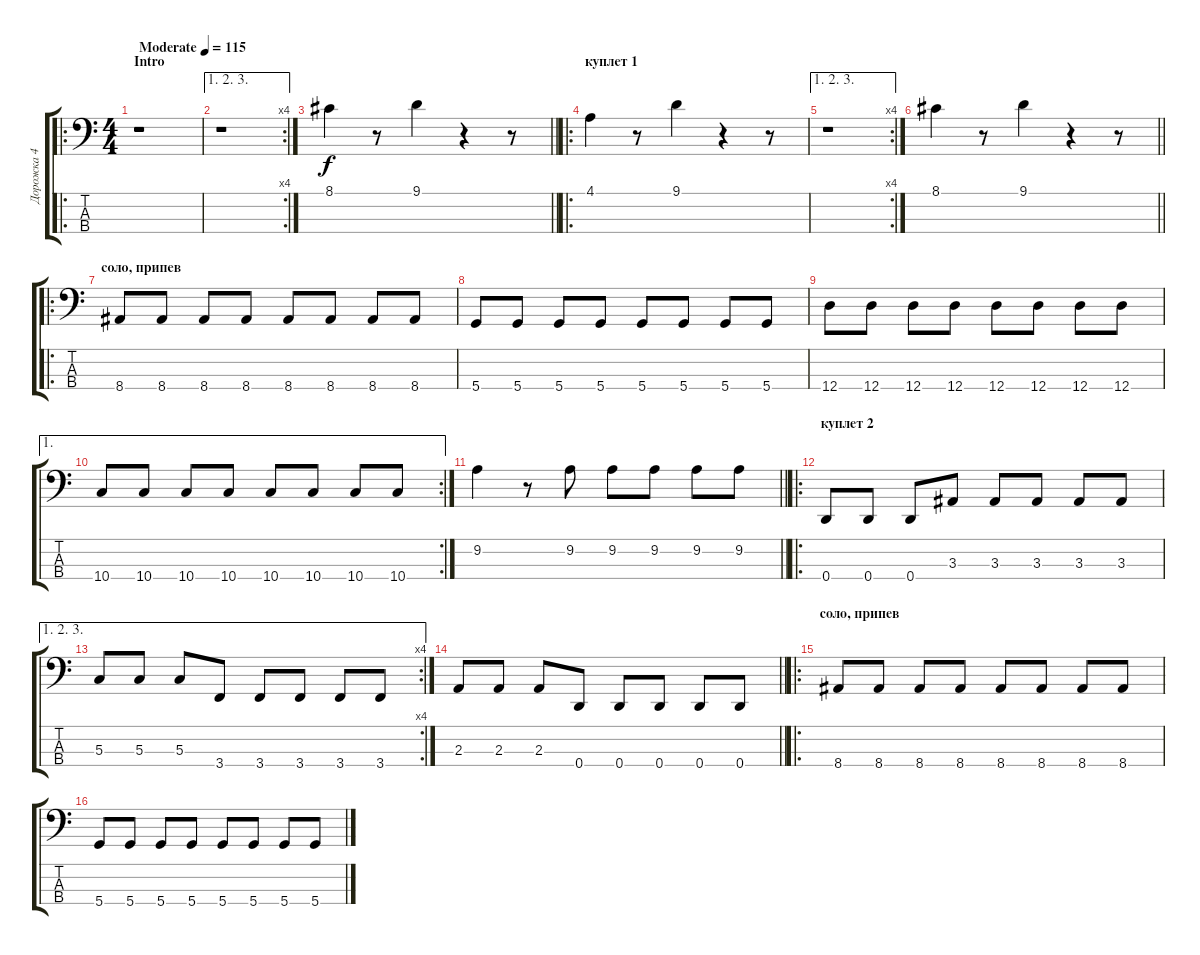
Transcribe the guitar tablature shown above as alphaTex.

\track ("Дорожка 4" "Дорожка 4") {instrument electricbassfinger}
\staff {score tabs}
\tuning (F2 C2 G1 D1) {hide}
\ro
\ts (4 4)
\section ("" "Intro")
\tempo (115 "Moderate")
\clef f4
\ks c
r.1{dy f instrument electricbassfinger} |
\ae (1 2 3)
\rc 4
r.1 |
\barLineRight lightlight
8.1.4 r.8 9.1.4 r.4 r.8 |
\ro
\section ("" "куплет 1")
4.1.4 r.8 9.1.4 r.4 r.8 |
\ae (1 2 3)
\rc 4
r.1 |
\barLineRight lightlight
8.1.4 r.8 9.1.4 r.4 r.8 |
\ro
\section ("" "соло, припев")
8.4.8 8.4.8 8.4.8 8.4.8 8.4.8 8.4.8 8.4.8 8.4.8 |
5.4.8 5.4.8 5.4.8 5.4.8 5.4.8 5.4.8 5.4.8 5.4.8 |
12.4.8 12.4.8 12.4.8 12.4.8 12.4.8 12.4.8 12.4.8 12.4.8 |
\ae 1
\rc 2
10.4.8 10.4.8 10.4.8 10.4.8 10.4.8 10.4.8 10.4.8 10.4.8 |
\barLineRight lightlight
9.2.4 r.8 9.2.8 9.2.8 9.2.8 9.2.8 9.2.8 |
\ro
\section ("" "куплет 2")
0.4.8 0.4.8 0.4.8 3.3.8 3.3.8 3.3.8 3.3.8 3.3.8 |
\ae (1 2 3)
\rc 4
5.3.8 5.3.8 5.3.8 3.4.8 3.4.8 3.4.8 3.4.8 3.4.8 |
\barLineRight lightlight
2.3.8 2.3.8 2.3.8 0.4.8 0.4.8 0.4.8 0.4.8 0.4.8 |
\ro
\section ("" "соло, припев")
8.4.8 8.4.8 8.4.8 8.4.8 8.4.8 8.4.8 8.4.8 8.4.8 |
5.4.8 5.4.8 5.4.8 5.4.8 5.4.8 5.4.8 5.4.8 5.4.8
